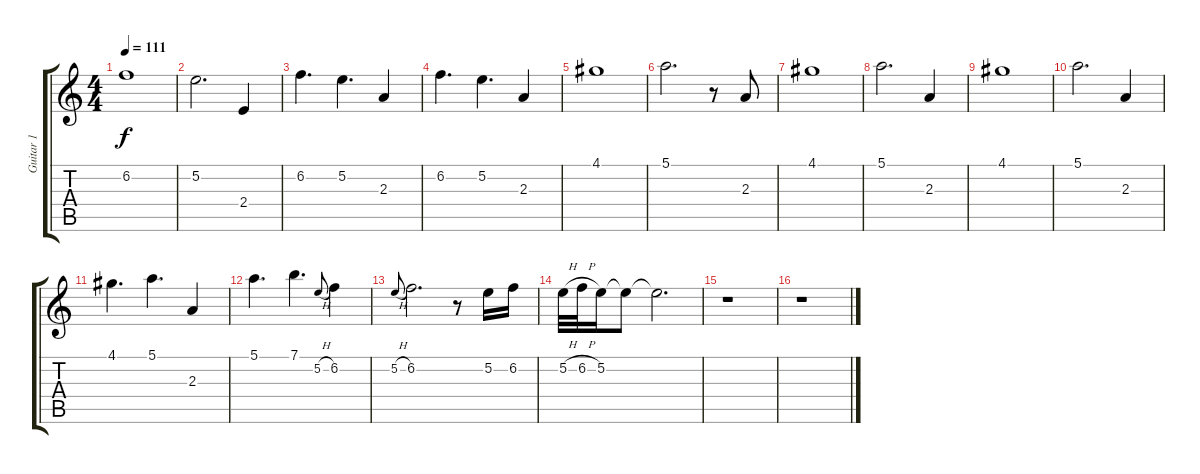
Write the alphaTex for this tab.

\track ("Guitar 1" "Guitar 1") {instrument acousticguitarnylon}
\staff {score tabs}
\tuning (E4 B3 G3 D3 A2 E2) {hide}
\ts (4 4)
\tempo 111
\clef g2
\ks c
6.2.1{dy f} |
5.2.2{d} 2.4.4 |
6.2.4{d} 5.2.4{d} 2.3.4 |
6.2.4{d} 5.2.4{d} 2.3.4 |
4.1.1 |
5.1.2{d} r.8 2.3.8 |
4.1.1 |
5.1.2{d} 2.3.4 |
4.1.1 |
5.1.2{d} 2.3.4 |
4.1.4{d} 5.1.4{d} 2.3.4 |
5.1.4{d} 7.1.4{d} 5.2{h}.8{gr onbeat} 6.2.4 |
5.2{h}.8{gr onbeat} 6.2.2{d} r.8 5.2.16 6.2.16 |
5.2{h}.32 6.2{h}.32 5.2.16 5.2{t}.8 5.2{t}.2{d} |
r.1 |
r.1
